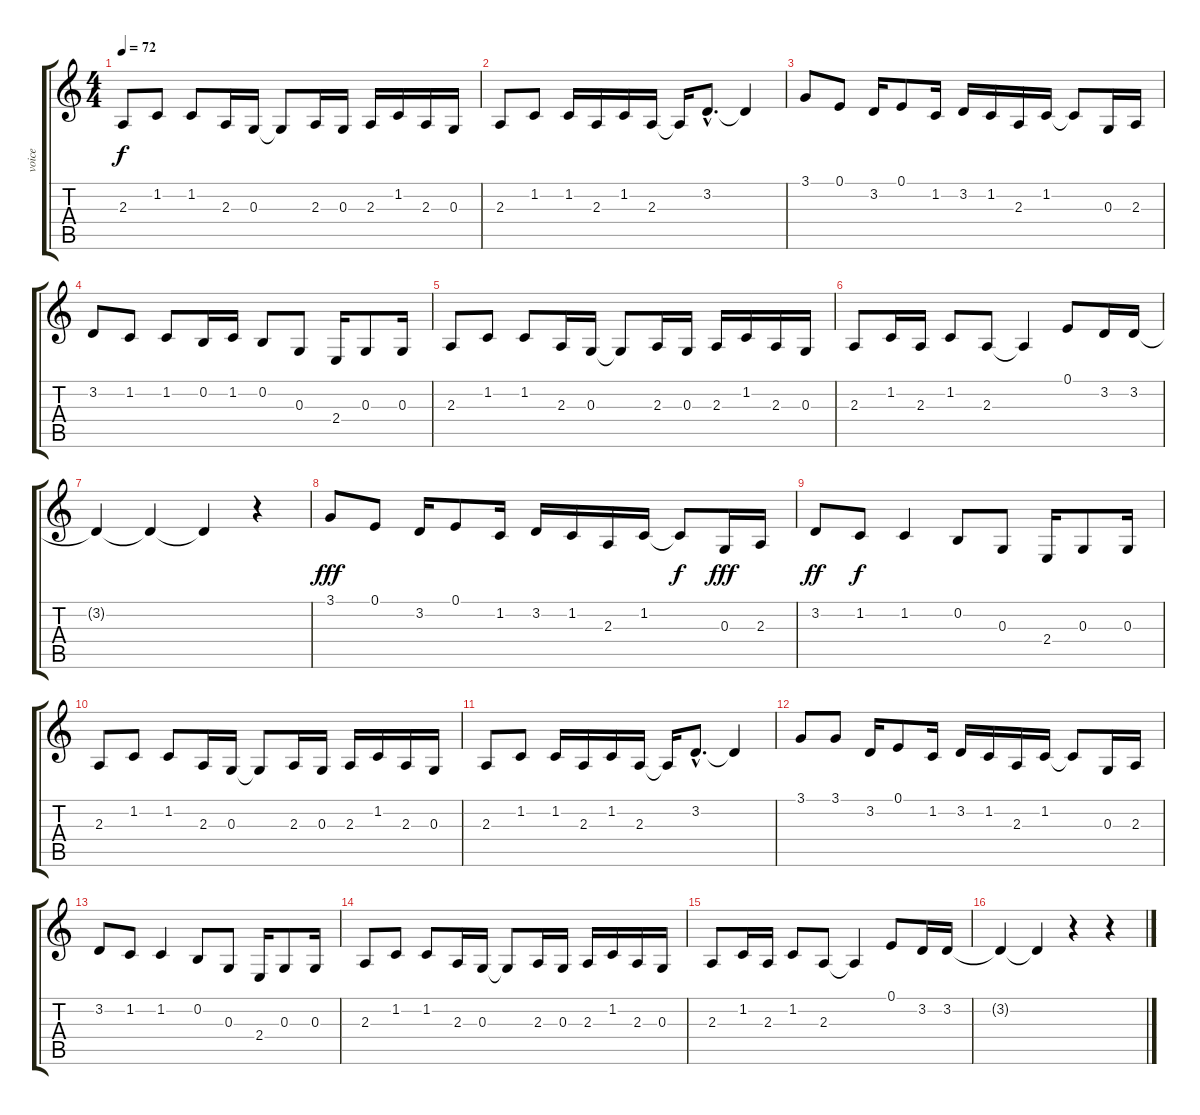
\track ("voice" "voice") {instrument fx8scifi}
\staff {score tabs}
\tuning (E4 B3 G3 D3 A2 E2) {hide}
\ts (4 4)
\tempo 72
\clef g2
\ks c
2.3.8{dy f} 1.2.8 1.2.8 2.3.16 0.3.16 0.3{t}.8 2.3.16 0.3.16 2.3.16 1.2.16 2.3.16 0.3.16 |
2.3.8 1.2.8 1.2.16 2.3.16 1.2.16 2.3.16 2.3{t}.16 3.2{hac}.8{d} 3.2{t}.4 |
3.1.8 0.1.8 3.2.16 0.1.8 1.2.16 3.2.16 1.2.16 2.3.16 1.2.16 1.2{t}.8 0.3.16 2.3.16 |
3.2.8 1.2.8 1.2.8 0.2.16 1.2.16 0.2.8 0.3.8 2.4.16 0.3.8 0.3.16 |
2.3.8 1.2.8 1.2.8 2.3.16 0.3.16 0.3{t}.8 2.3.16 0.3.16 2.3.16 1.2.16 2.3.16 0.3.16 |
2.3.8 1.2.16 2.3.16 1.2.8 2.3.8 2.3{t}.4 0.1.8 3.2.16 3.2.16 |
3.2{t}.4 3.2{t}.4 3.2{t}.4 r.4 |
3.1.8{dy fff} 0.1.8 3.2.16 0.1.8 1.2.16 3.2.16 1.2.16 2.3.16 1.2.16 1.2{t}.8{dy f} 0.3.16{dy fff} 2.3.16 |
3.2.8{dy ff} 1.2.8{dy f} 1.2.4 0.2.8 0.3.8 2.4.16 0.3.8 0.3.16 |
2.3.8 1.2.8 1.2.8 2.3.16 0.3.16 0.3{t}.8 2.3.16 0.3.16 2.3.16 1.2.16 2.3.16 0.3.16 |
2.3.8 1.2.8 1.2.16 2.3.16 1.2.16 2.3.16 2.3{t}.16 3.2{hac}.8{d} 3.2{t}.4 |
3.1.8 3.1.8 3.2.16 0.1.8 1.2.16 3.2.16 1.2.16 2.3.16 1.2.16 1.2{t}.8 0.3.16 2.3.16 |
3.2.8 1.2.8 1.2.4 0.2.8 0.3.8 2.4.16 0.3.8 0.3.16 |
2.3.8 1.2.8 1.2.8 2.3.16 0.3.16 0.3{t}.8 2.3.16 0.3.16 2.3.16 1.2.16 2.3.16 0.3.16 |
2.3.8 1.2.16 2.3.16 1.2.8 2.3.8 2.3{t}.4 0.1.8 3.2.16 3.2.16 |
3.2{t}.4 3.2{t}.4 r.4 r.4
